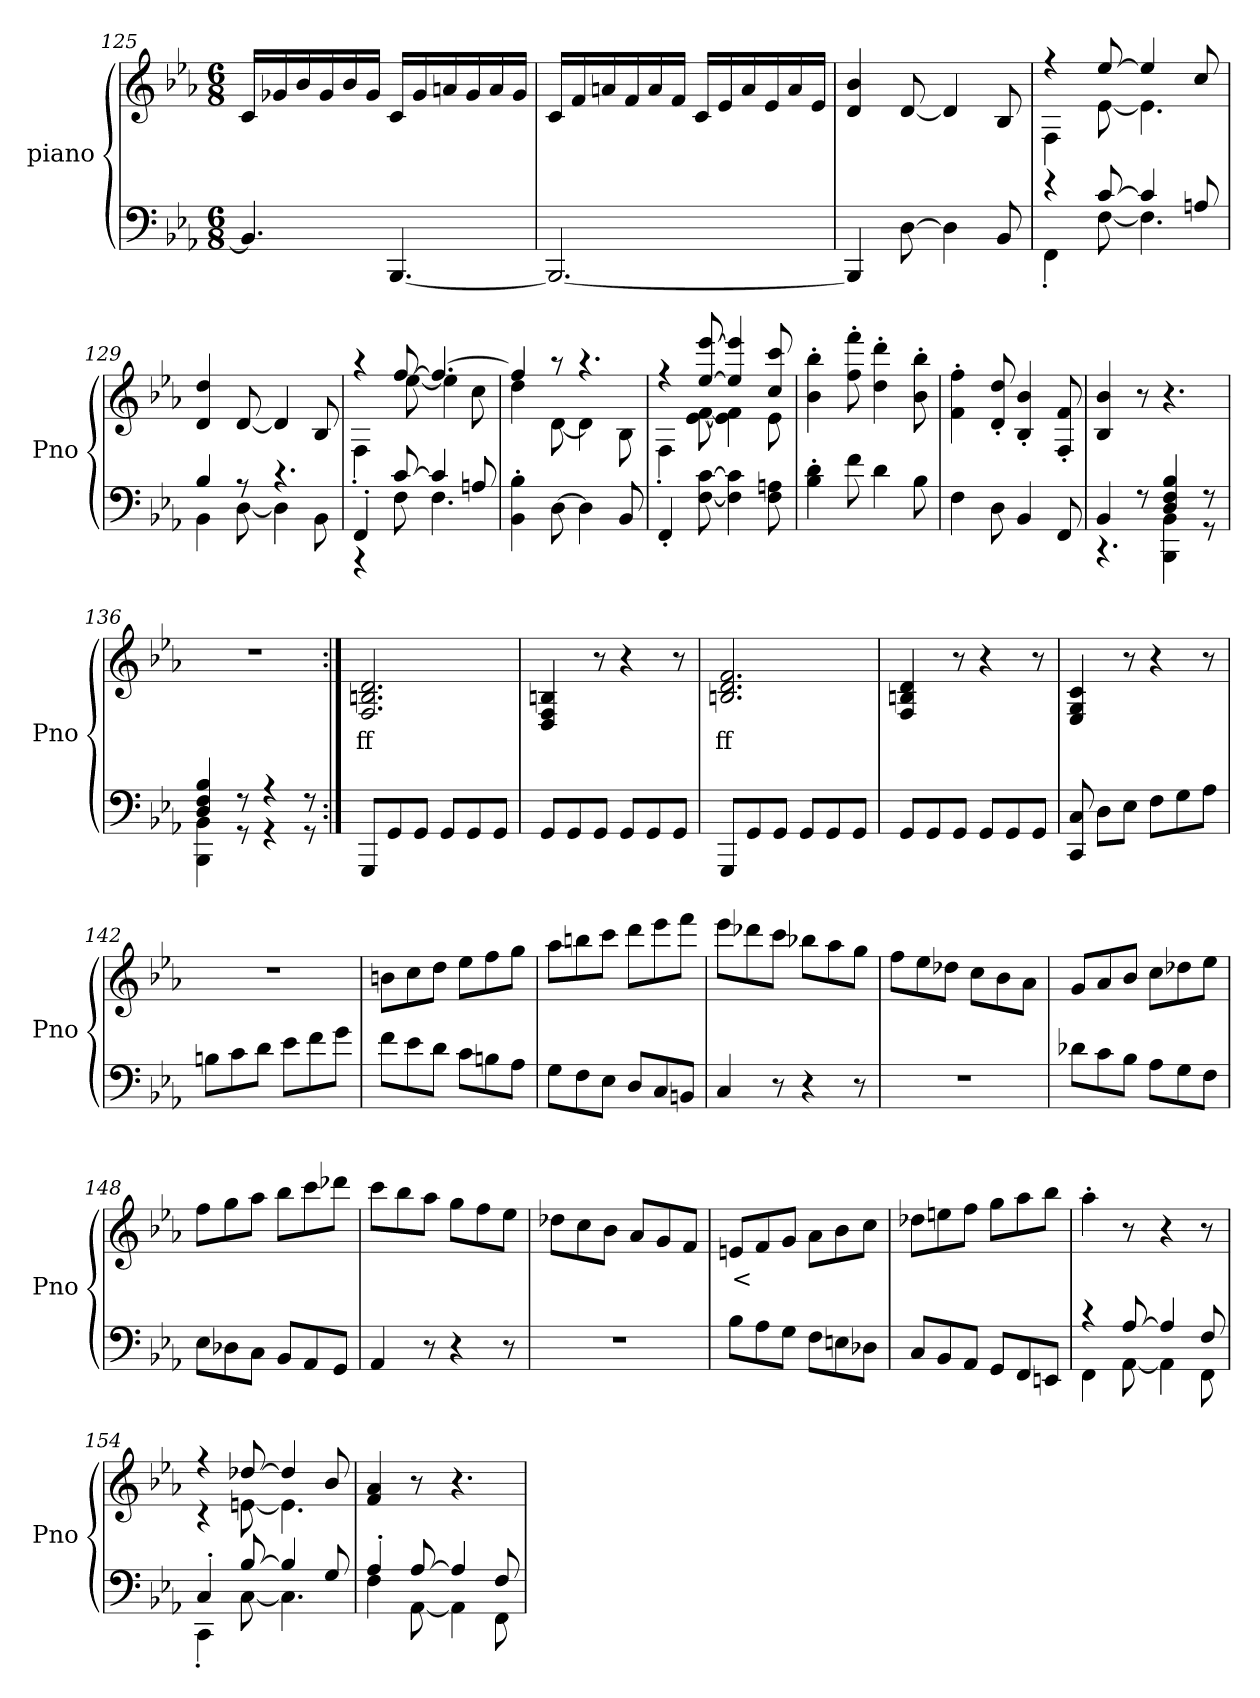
**kern	**kern	**text
*part2	*part1	*part1
*staff2	*staff1	*staff1
*I"piano	*I"piano	*
*I'Pno	*I'Pno	*
*clefF4	*clefG2	*
*k[b-e-a-]	*k[b-e-a-]	*
*E-:	*E-:	*
*M6/8	*M6/8	*
=125	=125	=125
4.BB-/]	16c/LL	.
.	16g-X/	.
.	16b-/	.
.	16g-/	.
.	16b-/	.
.	16g-/JJ	.
[4.BBB-/	16c/LL	.
.	16g-/	.
.	16an/	.
.	16g-/	.
.	16a/	.
.	16g-/JJ	.
!!LO:LB:g=z
=126	=126	=126
2.BBB-/_	16c/LL	.
.	16f/	.
.	16an/	.
.	16f/	.
.	16a/	.
.	16f/JJ	.
.	16c/LL	.
.	16e-/	.
.	16a/	.
.	16e-/	.
.	16a/	.
.	16e-/JJ	.
=127	=127	=127
4BBB-/]	4d/ 4b-/	.
[8D\	[8d/	.
4D\]	4d/]	.
8BB-/	8B-/	.
=128	=128	=128
*^	*^	*
4r	4FF'\	4r	4F\	.
[8c/	[8F\	[8ee-/	[8e-\	.
4c/]	4.F\]	4ee-/]	4.e-\]	.
8An/	.	8cc/	.	.
*	*	*v	*v	*
=129	=129	=129	=129
4B-/	4BB-\	4d/ 4dd/	.
8r	[8D\	[8d/	.
4.r	4D\]	4d/]	.
.	8BB-\	8B-/	.
=130	=130	=130	=130
*	*	*^	*
4FF'/	4r	4r	4F'\	.
[8c/	8F\	[8ff/	[8ee-\	.
4c/]	4.F\	4.ff/_	4ee-\]	.
8An/	.	.	8cc\	.
*v	*v	*	*	*
=131	=131	=131	=131
4BB-\' 4B-\'	4ff/]	4dd\	.
[8D\	8r	[8d\	.
4D\]	4.r	4d\]	.
8BB-/	.	8B-\	.
!!LO:LB:g=z	!!
=132	=132	=132	=132
4FF'/	4r	4F'\	.
[8F\ [8c\	[8ee-/ [8eee-/	[8e-\ [8f\	.
4F\] 4c\]	4ee-/] 4eee-/]	4e-\] 4f\]	.
8F\ 8An\	8cc/ 8ccc/	8e-\	.
*	*v	*v	*
=133	=133	=133
4B-\' 4d\'	4b-\' 4bb-\'	.
8f\	8ff\' 8fff\'	.
4d\	4dd\' 4ddd\'	.
8B-\	8b-\' 8bb-\'	.
=134	=134	=134
4F\	4f\' 4ff\'	.
8D\	8d/' 8dd/'	.
4BB-/	4B-/' 4b-/'	.
8FF/	8F/' 8f/'	.
=135	=135	=135
*^	*	*
4BB-/	4.r	4B-/ 4b-/	.
8r	.	8r	.
4D/ 4F/ 4B-/	4BBB-\ 4BB-\	4.r	.
8r	8r	.	.
=136	=136	=136	=136
4D/ 4F/ 4B-/	4BBB-\ 4BB-\	2.r	.
8r	8r	.	.
4r	4r	.	.
8r	8r	.	.
=137:|!	=137:|!	=137:|!	=137:|!
!	!	!	!LO:LY:b
*v	*v	*	*
8GGG/L	2.F/ 2.Bn/ 2.d/	ff
8GG/	.	.
8GG/J	.	.
8GG/L	.	.
8GG/	.	.
8GG/J	.	.
!!LO:LB:g=z
=138	=138	=138
8GG/L	4D/ 4F/ 4Bn/	.
8GG/	.	.
8GG/J	8r	.
8GG/L	4r	.
8GG/	.	.
8GG/J	8r	.
=139	=139	=139
!	!	!LO:LY:b
8GGG/L	2.Bn/ 2.d/ 2.f/	ff
8GG/	.	.
8GG/J	.	.
8GG/L	.	.
8GG/	.	.
8GG/J	.	.
=140	=140	=140
8GG/L	4F/ 4Bn/ 4d/	.
8GG/	.	.
8GG/J	8r	.
8GG/L	4r	.
8GG/	.	.
8GG/J	8r	.
=141	=141	=141
8CC/ 8C/	4E-/ 4G/ 4c/	.
8D\L	.	.
8E-\J	8r	.
8F\L	4r	.
8G\	.	.
8A-\J	8r	.
=142	=142	=142
8Bn\L	2.r	.
8c\	.	.
8d\J	.	.
8e-\L	.	.
8f\	.	.
8g\J	.	.
=143	=143	=143
8f\L	8bn\L	.
8e-\	8cc\	.
8d\J	8dd\J	.
8c\L	8ee-\L	.
8Bn\	8ff\	.
8A-\J	8gg\J	.
!!LO:LB:g=z
=144	=144	=144
8G\L	8aa-\L	.
8F\	8bbn\	.
8E-\J	8ccc\J	.
8D/L	8ddd\L	.
8C/	8eee-\	.
8BBn/J	8fff\J	.
=145	=145	=145
4C/	8eee-\L	.
.	8ddd-X\	.
8r	8ccc\J	.
4r	8bb-X\L	.
.	8aa-\	.
8r	8gg\J	.
=146	=146	=146
2.r	8ff\L	.
.	8ee-\	.
.	8dd-X\J	.
.	8cc\L	.
.	8b-\	.
.	8a-\J	.
=147	=147	=147
8d-X\L	8g/L	.
8c\	8a-/	.
8B-\J	8b-/J	.
8A-\L	8cc\L	.
8G\	8dd-X\	.
8F\J	8ee-\J	.
=148	=148	=148
8E-\L	8ff\L	.
8D-X\	8gg\	.
8C\J	8aa-\J	.
8BB-/L	8bb-\L	.
8AA-/	8ccc\	.
8GG/J	8ddd-X\J	.
=149	=149	=149
4AA-/	8ccc\L	.
.	8bb-\	.
8r	8aa-\J	.
4r	8gg\L	.
.	8ff\	.
8r	8ee-\J	.
!!LO:LB:g=z
=150	=150	=150
2.r	8dd-X\L	.
.	8cc\	.
.	8b-\J	.
.	8a-/L	.
.	8g/	.
.	8f/J	.
=151	=151	=151
!	!	!LO:LY:b
8B-\L	8en/L	<
8A-\	8f/	.
8G\J	8g/J	.
8F\L	8a-\L	.
8En\	8b-\	.
8D-X\J	8cc\J	.
=152	=152	=152
8C/L	8dd-X\L	.
8BB-/	8een\	.
8AA-/J	8ff\J	.
8GG/L	8gg\L	.
8FF/	8aa-\	.
8EEn/J	8bb-\J	.
=153	=153	=153
*^	*	*
4r	4FF\	4aa-'\	.
[8A-/	[8AA-\	8r	.
4A-/]	4AA-\]	4r	.
8F/	8FF\	8r	.
=154	=154	=154	=154
*	*	*^	*
4C'/	4CC'\	4r	4r	.
[8B-/	[8C\	[8dd-X/	[8en\	.
4B-/]	4.C\]	4dd-/]	4.e\]	.
8G/	.	8b-/	.	.
*	*	*v	*v	*
=155	=155	=155	=155
4A-'/	4F\	4f/ 4a-/	.
[8A-/	[8AA-\	8r	.
4A-/]	4AA-\]	4.r	.
8F/	8FF\	.	.
*v	*v	*	*
=	=	=
*-	*-	*-
